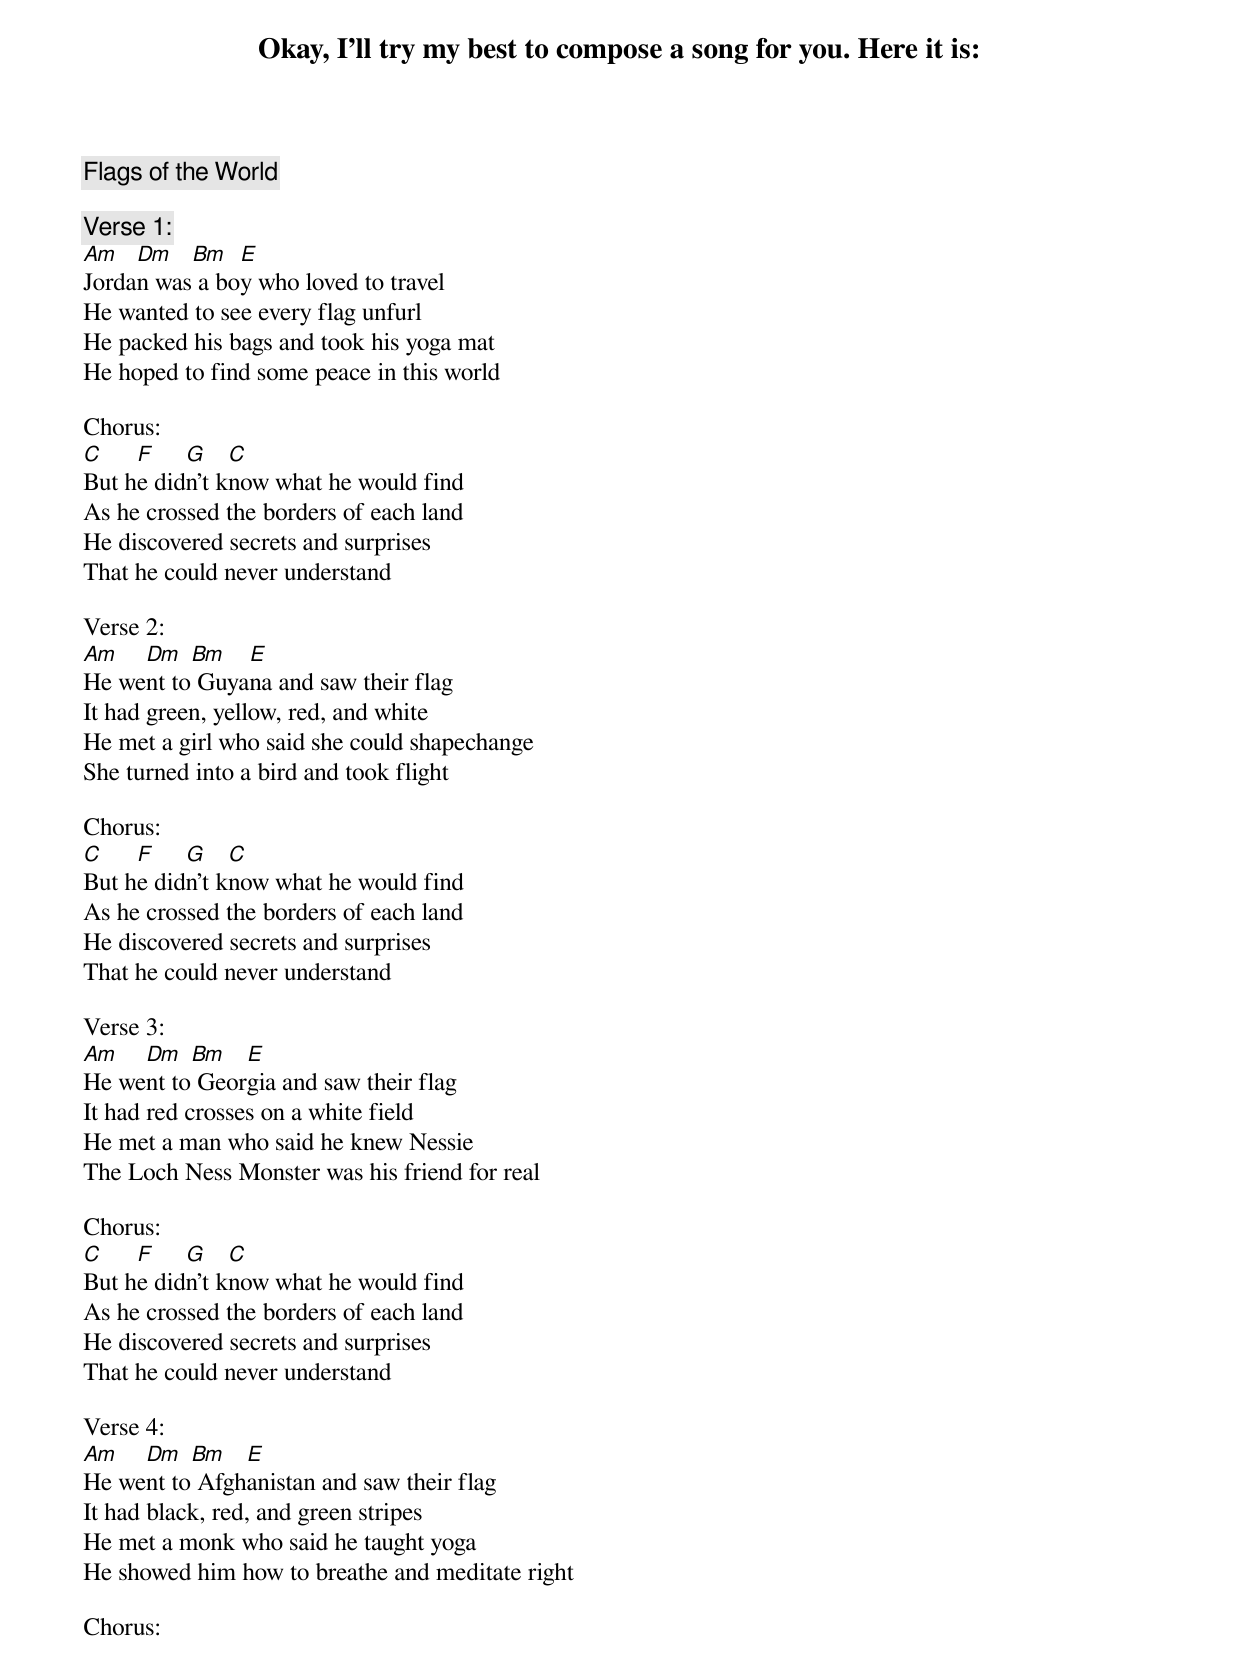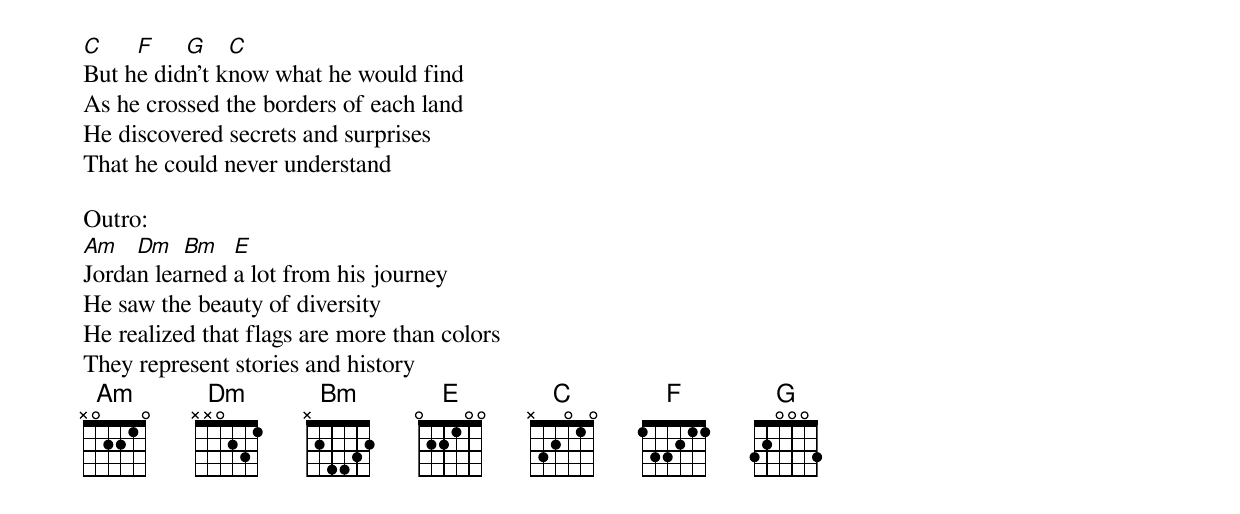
Okay, I'll try my best to compose a song for you. Here it is:

Flags of the World

Verse 1:
Am   Dm   Bm   E
Jordan was a boy who loved to travel
He wanted to see every flag unfurl
He packed his bags and took his yoga mat
He hoped to find some peace in this world

Chorus:
C    F    G    C
But he didn't know what he would find
As he crossed the borders of each land
He discovered secrets and surprises
That he could never understand

Verse 2:
Am   Dm   Bm   E
He went to Guyana and saw their flag
It had green, yellow, red, and white
He met a girl who said she could shapechange
She turned into a bird and took flight

Chorus:
C    F    G    C
But he didn't know what he would find
As he crossed the borders of each land
He discovered secrets and surprises
That he could never understand

Verse 3:
Am   Dm   Bm   E
He went to Georgia and saw their flag
It had red crosses on a white field
He met a man who said he knew Nessie
The Loch Ness Monster was his friend for real

Chorus:
C    F    G    C
But he didn't know what he would find
As he crossed the borders of each land
He discovered secrets and surprises
That he could never understand

Verse 4:
Am   Dm   Bm   E
He went to Afghanistan and saw their flag
It had black, red, and green stripes
He met a monk who said he taught yoga
He showed him how to breathe and meditate right

Chorus:
C    F    G    C
But he didn't know what he would find
As he crossed the borders of each land
He discovered secrets and surprises
That he could never understand

Outro:
Am   Dm   Bm   E
Jordan learned a lot from his journey
He saw the beauty of diversity
He realized that flags are more than colors
They represent stories and history
